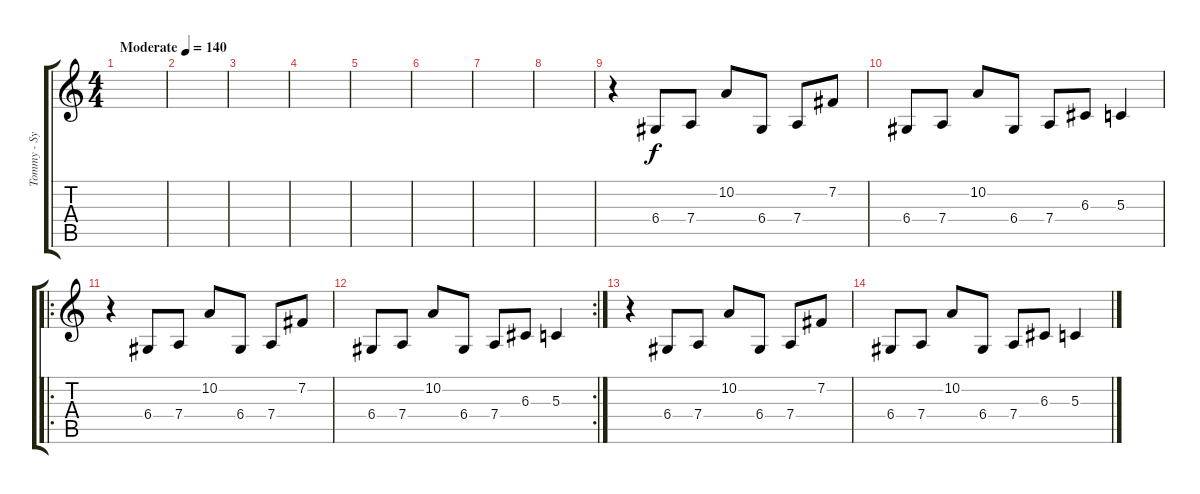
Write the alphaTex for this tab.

\track ("Tommy - Synth" "Tommy - Sy") {instrument fx5brightness}
\staff {score tabs}
\tuning (E4 B3 G3 D3 A2 E2) {hide}
\ts (4 4)
\tempo (140 "Moderate")
\clef g2
\ks c
|
|
|
|
|
|
|
|
r.4 6.4.8 7.4.8 10.2.8 6.4.8 7.4.8 7.2.8{balance 10} |
6.4.8 7.4.8 10.2.8{balance 12} 6.4.8 7.4.8 6.3.8 5.3.4{balance 13} |
\ro
r.4 6.4.8{balance 8} 7.4.8 10.2.8 6.4.8 7.4.8 7.2.8{balance 10} |
\rc 2
6.4.8 7.4.8 10.2.8{balance 12} 6.4.8 7.4.8 6.3.8 5.3.4{balance 13} |
r.4 6.4.8{balance 8} 7.4.8 10.2.8 6.4.8 7.4.8 7.2.8{balance 10} |
6.4.8 7.4.8 10.2.8{balance 12} 6.4.8 7.4.8 6.3.8 5.3.4{balance 13}
